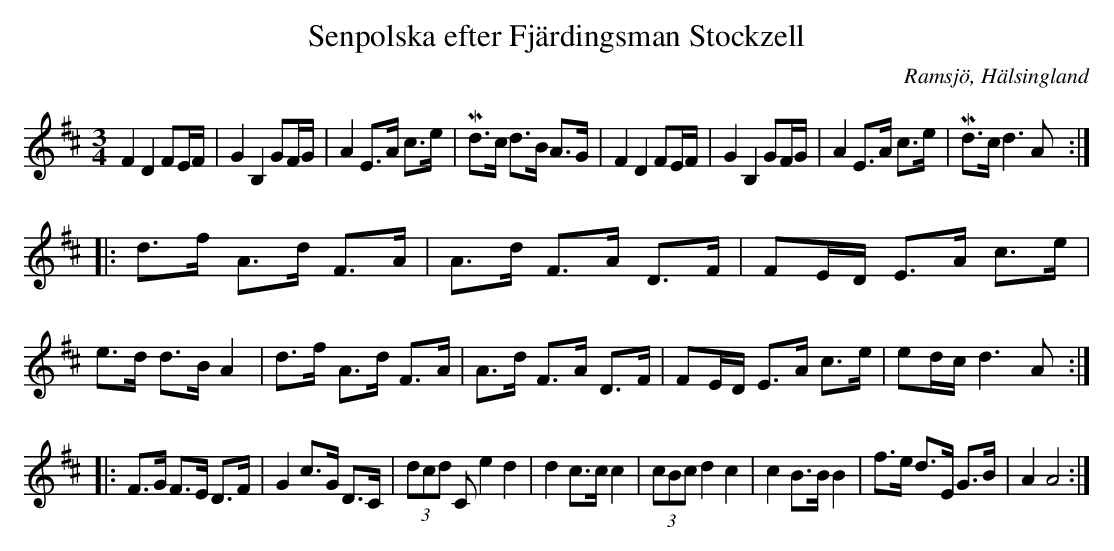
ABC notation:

X:1
T: Senpolska efter Fjärdingsman Stockzell
O: Ramsjö, Hälsingland
M:3/4
L:1/8
K:D
F2 D2 FE/F/|G2 B,2 GF/G/| A2 E>A c>e|Md>c d>B A>G|F2 D2 FE/F/|G2 B,2 GF/G/| A2 E>A c>e|Md>c d2>A2:|
|:d>f A>d F>A| A>d F>A D>F|FE/D/ E>A c>e|e>d d>B A2|d>f A>d F>A| A>d F>A D>F|FE/D/ E>A c>e|ed/c/ d2>A2:|
|:F>G F>E D>F|G2 c>G D>C|(3dcd Ce2 d2|d2 c>c c2|(3cBc d2 c2|c2 B>B B2|f>e d>E G>B|A2 A4:|
